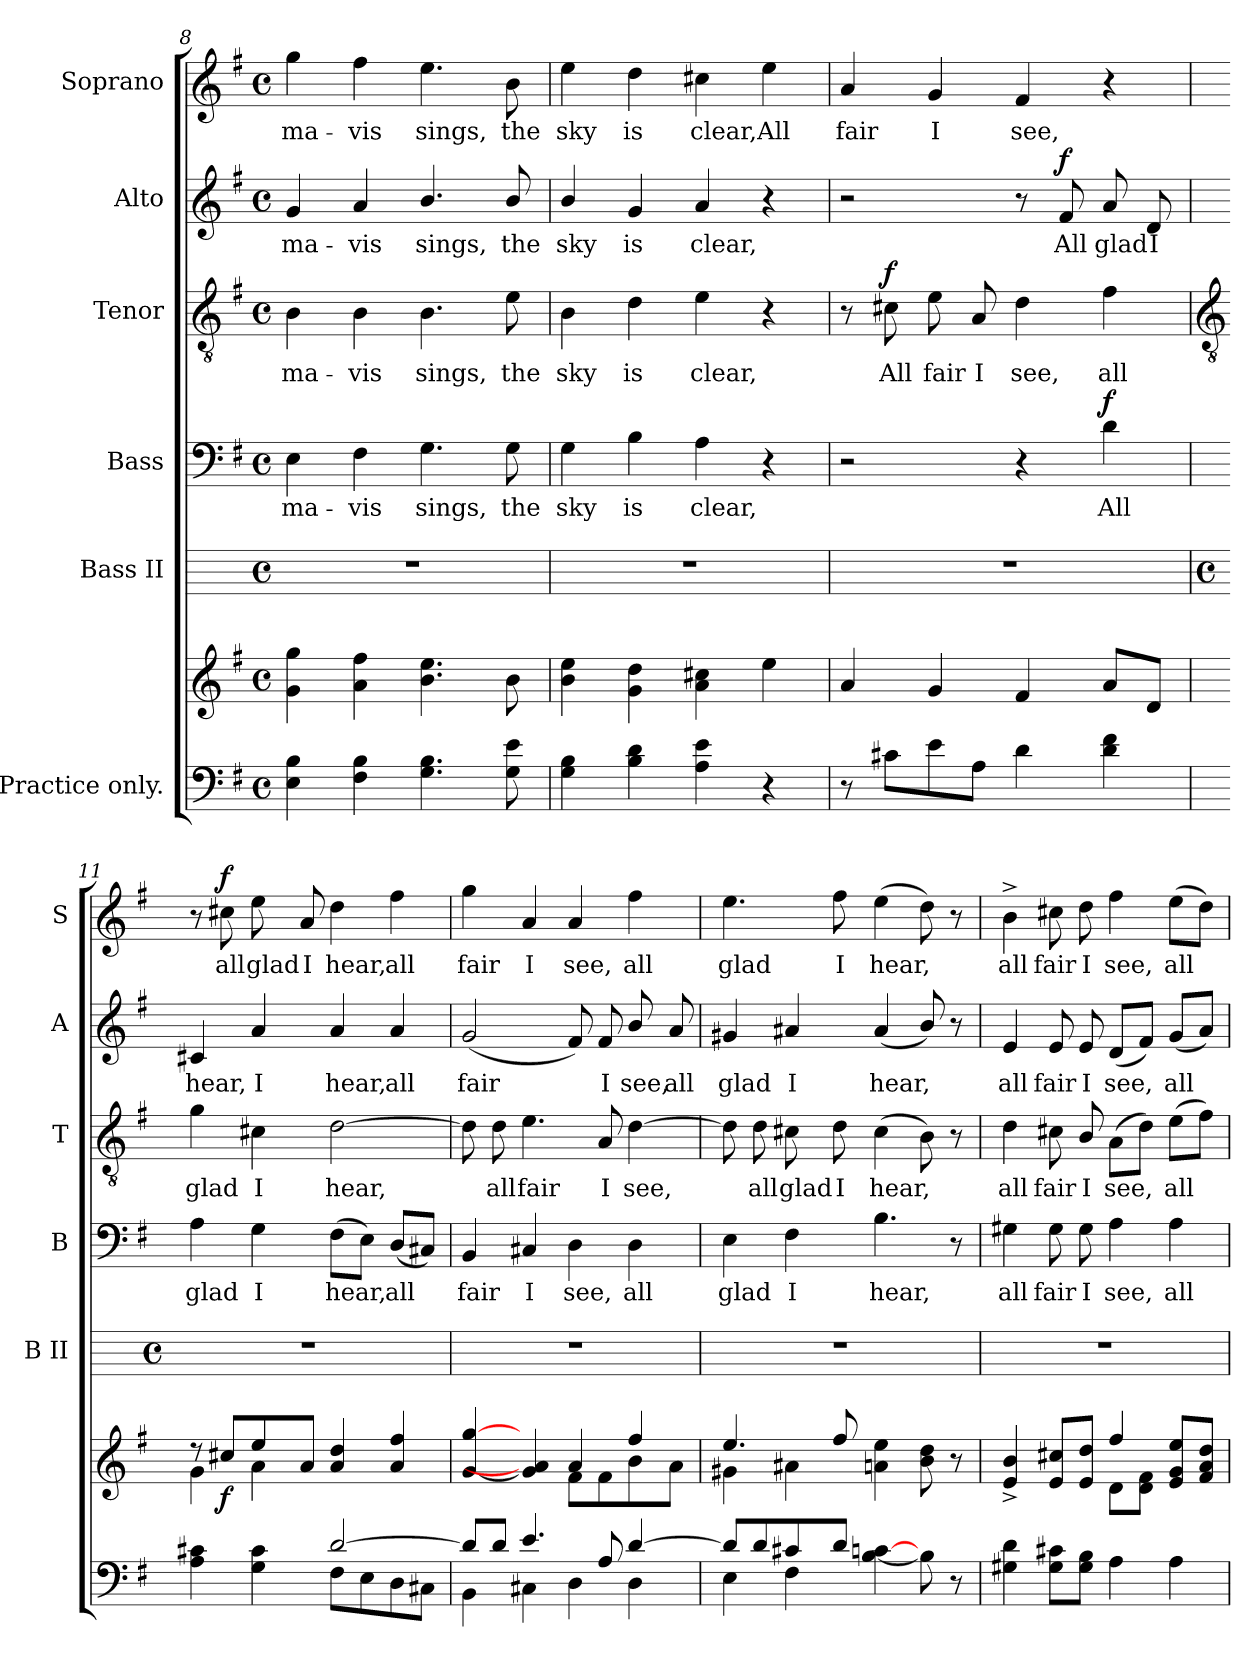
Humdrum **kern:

**kern	**kern	**dynam	**kern	**kern	**text	**dynam	**kern	**text	**dynam	**kern	**text	**dynam	**kern	**text	**dynam
*part6	*part6	*part6	*part5	*part4	*part4	*part4	*part3	*part3	*part3	*part2	*part2	*part2	*part1	*part1	*part1
*staff7	*staff6	*staff6/7	*staff5	*staff4	*staff4	*staff4	*staff3	*staff3	*staff3	*staff2	*staff2	*staff2	*staff1	*staff1	*staff1
*I"Practice only.	*	*	*I"Bass II	*I"Bass	*	*	*I"Tenor	*	*	*I"Alto	*	*	*I"Soprano	*	*
*	*	*	*I'B II	*I'B	*	*	*I'T	*	*	*I'A	*	*	*I'S	*	*
*clefF4	*clefG2	*	*	*clefF4	*	*	*clefGv2	*	*	*clefG2	*	*	*clefG2	*	*
*k[f#]	*k[f#]	*	*	*k[f#]	*	*	*k[f#]	*	*	*k[f#]	*	*	*k[f#]	*	*
*G:	*G:	*	*	*G:	*	*	*G:	*	*	*G:	*	*	*G:	*	*
*M4/4	*M4/4	*	*M4/4	*M4/4	*	*	*M4/4	*	*	*M4/4	*	*	*M4/4	*	*
*met(c)	*met(c)	*	*met(c)	*met(c)	*	*	*met(c)	*	*	*met(c)	*	*	*met(c)	*	*
=8	=8	=8	=8	=8	=8	=8	=8	=8	=8	=8	=8	=8	=8	=8	=8
!	!	!	!	!	!LO:LY:b	!	!	!LO:LY:b	!	!	!LO:LY:b	!	!	!LO:LY:b	!
4E 4B	4g 4gg	.	1r	4E	ma-	.	4B	ma-	.	4g	ma-	.	4gg	ma-	.
!	!	!	!	!	!LO:LY:b	!	!	!LO:LY:b	!	!	!LO:LY:b	!	!	!LO:LY:b	!
4F# 4B	4a 4ff#	.	.	4F#	-vis	.	4B	-vis	.	4a	-vis	.	4ff#	-vis	.
!	!	!	!	!	!LO:LY:b	!	!	!LO:LY:b	!	!	!LO:LY:b	!	!	!LO:LY:b	!
4.G 4.B	4.b 4.ee	.	.	4.G	sings,	.	4.B	sings,	.	4.b/	sings,	.	4.ee	sings,	.
!	!	!	!	!	!LO:LY:b	!	!	!LO:LY:b	!	!	!LO:LY:b	!	!	!LO:LY:b	!
8G 8e	8b	.	.	8G	the	.	8e	the	.	8b/	the	.	8b	the	.
=9	=9	=9	=9	=9	=9	=9	=9	=9	=9	=9	=9	=9	=9	=9	=9
!	!	!	!	!	!LO:LY:b	!	!	!LO:LY:b	!	!	!LO:LY:b	!	!	!LO:LY:b	!
4G 4B	4b 4ee	.	1r	4G	sky	.	4B	sky	.	4b/	sky	.	4ee	sky	.
!	!	!	!	!	!LO:LY:b	!	!	!LO:LY:b	!	!	!LO:LY:b	!	!	!LO:LY:b	!
4B 4d	4g 4dd	.	.	4B	is	.	4d	is	.	4g	is	.	4dd	is	.
!	!	!	!	!	!LO:LY:b	!	!	!LO:LY:b	!	!	!LO:LY:b	!	!	!LO:LY:b	!
4A 4e	4a 4cc#X	.	.	4A	clear,	.	4e	clear,	.	4a	clear,	.	4cc#X	clear,	.
!	!	!	!	!	!	!	!	!	!	!	!	!	!	!LO:LY:b	!
4r	4ee	.	.	4r	.	.	4r	.	.	4r	.	.	4ee	All	.
=10	=10	=10	=10	=10	=10	=10	=10	=10	=10	=10	=10	=10	=10	=10	=10
!	!	!	!	!	!	!	!	!	!	!	!	!	!	!LO:LY:b	!
8r	4a	.	1r	2r	.	.	8r	.	.	2r	.	.	4a	fair	.
!	!	!	!	!	!	!	!	!LO:LY:b	!LO:DY:b	!	!	!	!	!	!
8c#XL	.	.	.	.	.	.	8c#X	All	f	.	.	.	.	.	.
!	!	!	!	!	!	!	!	!LO:LY:b	!	!	!	!	!	!LO:LY:b	!
8e	4g	.	.	.	.	.	8e	fair	.	.	.	.	4g	I	.
!	!	!	!	!	!	!	!	!LO:LY:b	!	!	!	!	!	!	!
8AJ	.	.	.	.	.	.	8A	I	.	.	.	.	.	.	.
!	!	!	!	!	!	!	!	!LO:LY:b	!	!	!	!	!	!LO:LY:b	!
4d	4f#	.	.	4r	.	.	4d	see,	.	8r	.	.	4f#	see,	.
!	!	!	!	!	!	!	!	!	!	!	!LO:LY:b	!LO:DY:b	!	!	!
.	.	.	.	.	.	.	.	.	.	8f#	All	f	.	.	.
!	!	!	!	!	!LO:LY:b	!LO:DY:b	!	!LO:LY:b	!	!	!LO:LY:b	!	!	!	!
4d 4f#	8aL	.	.	4d	All	f	4f#	all	.	8a	glad	.	4r	.	.
!	!	!	!	!	!	!	!	!	!	!	!LO:LY:b	!	!	!	!
.	8dJ	.	.	.	.	.	.	.	.	8d	I	.	.	.	.
!!LO:LB:g=z
=11	=11	=11	=11	=11	=11	=11	=11	=11	=11	=11	=11	=11	=11	=11	=11
*	*	*	*	*	*	*	*clefGv2	*	*	*	*	*	*	*	*
*	*	*	*M4/4	*	*	*	*	*	*	*	*	*	*	*	*
*	*	*	*met(c)	*	*	*	*	*	*	*	*	*	*	*	*
*^	*^	*	*	*	*	*	*	*	*	*	*	*	*	*	*
!	!	!	!	!	!	!	!LO:LY:b	!	!	!LO:LY:b	!	!	!LO:LY:b	!	!	!	!
2ryy	4A\ 4c#X\	8r	4g\	.	1r	4A	glad	.	4g	glad	.	4c#X	hear,	.	8r	.	.
!	!	!	!	!LO:DY:b	!	!	!	!	!	!	!	!	!	!	!	!LO:LY:b	!LO:DY:b
.	.	8cc#X/L	.	f	.	.	.	.	.	.	.	.	.	.	8cc#X	all	f
!	!	!	!	!	!	!	!LO:LY:b	!	!	!LO:LY:b	!	!	!LO:LY:b	!	!	!LO:LY:b	!
.	4G\ 4c#\	8ee/	4a\	.	.	4G	I	.	4c#X	I	.	4a	I	.	8ee	glad	.
!	!	!	!	!	!	!	!	!	!	!	!	!	!	!	!	!LO:LY:b	!
.	.	8a/J	.	.	.	.	.	.	.	.	.	.	.	.	8a	I	.
!	!	!	!	!	!	!	!LO:LY:b	!	!	!LO:LY:b	!	!	!LO:LY:b	!	!	!LO:LY:b	!
[2d/	8F#\L	4a/ 4dd/	2ryy	.	.	(>8F#L	hear,	.	[2d	hear,	.	4a	hear,	.	4dd	hear,	.
.	8E\	.	.	.	.	8EJ)	.	.	.	.	.	.	.	.	.	.	.
!	!	!	!	!	!	!	!LO:LY:b	!	!	!	!	!	!LO:LY:b	!	!	!LO:LY:b	!
.	8D\	4a/ 4ff#/	.	.	.	(<8DL	all	.	.	.	.	4a	all	.	4ff#	all	.
.	8C#X\J	.	.	.	.	8C#XJ)	.	.	.	.	.	.	.	.	.	.	.
=12	=12	=12	=12	=12	=12	=12	=12	=12	=12	=12	=12	=12	=12	=12	=12	=12	=12
!	!	!	!	!	!	!	!LO:LY:b	!	!	!	!	!	!LO:LY:b	!	!	!LO:LY:b	!
8d/L]	4BB\	[4g/ [4gg/	2ryy	.	1r	4BB	fair	.	8d]	.	.	(<2g	fair	.	4gg	fair	.
!	!	!	!	!	!	!	!	!	!	!LO:LY:b	!	!	!	!	!	!	!
8d/J	.	.	.	.	.	.	.	.	8d	all	.	.	.	.	.	.	.
!	!	!	!	!	!	!	!LO:LY:b	!	!	!LO:LY:b	!	!	!	!	!	!LO:LY:b	!
4.e/	4C#X\	4g/] 4a/]	.	.	.	4C#X	I	.	4.e	fair	.	.	.	.	4a	I	.
!	!	!	!	!	!	!	!LO:LY:b	!	!	!	!	!	!	!	!	!LO:LY:b	!
.	4D\	4a/	8f#\L	.	.	4D	see,	.	.	.	.	8f#)	.	.	4a	see,	.
!	!	!	!	!	!	!	!	!	!	!LO:LY:b	!	!	!LO:LY:b	!	!	!	!
8A/	.	.	8f#\	.	.	.	.	.	8A	I	.	8f#	I	.	.	.	.
!	!	!	!	!	!	!	!LO:LY:b	!	!	!LO:LY:b	!	!	!LO:LY:b	!	!	!LO:LY:b	!
[4d/	4D\	4ff#/	8b\	.	.	4D	all	.	[4d	see,	.	8b/	see,	.	4ff#	all	.
!	!	!	!	!	!	!	!	!	!	!	!	!	!LO:LY:b	!	!	!	!
.	.	.	8a\J	.	.	.	.	.	.	.	.	8a	all	.	.	.	.
=13	=13	=13	=13	=13	=13	=13	=13	=13	=13	=13	=13	=13	=13	=13	=13	=13	=13
!	!	!	!	!	!	!	!LO:LY:b	!	!	!	!	!	!LO:LY:b	!	!	!LO:LY:b	!
8d/L]	4E\	4.ee/	4g#X\	.	1r	4E	glad	.	8d]	.	.	4g#X	glad	.	4.ee	glad	.
!	!	!	!	!	!	!	!	!	!	!LO:LY:b	!	!	!	!	!	!	!
8d/	.	.	.	.	.	.	.	.	8d	all	.	.	.	.	.	.	.
!	!	!	!	!	!	!	!LO:LY:b	!	!	!LO:LY:b	!	!	!LO:LY:b	!	!	!	!
8c#X/	4F#\	.	4a#X\	.	.	4F#	I	.	8c#X	glad	.	4a#X	I	.	.	.	.
!	!	!	!	!	!	!	!	!	!	!LO:LY:b	!	!	!	!	!	!LO:LY:b	!
8d/J	.	8ff#/	.	.	.	.	.	.	8d	I	.	.	.	.	8ff#	I	.
!	!	!	!	!	!	!	!LO:LY:b	!	!	!LO:LY:b	!	!	!LO:LY:b	!	!	!LO:LY:b	!
2ryy	[4B\ [4c\	4a\ 4ee\	2ryy	.	.	4.B	hear,	.	(>4c#	hear,	.	(<4a#	hear,	.	(>4ee	hear,	.
.	8B\]	8b\ 8dd\	.	.	.	.	.	.	8B)	.	.	8b/)	.	.	8dd)	.	.
.	8r	8r	.	.	.	8r	.	.	8r	.	.	8r	.	.	8r	.	.
=14	=14	=14	=14	=14	=14	=14	=14	=14	=14	=14	=14	=14	=14	=14	=14	=14	=14
!	!	!	!	!	!	!	!LO:LY:b	!	!	!LO:LY:b	!	!	!LO:LY:b	!	!	!LO:LY:b	!
1ryy	4G#X\ 4d\	4e/^ 4b/^	2ryy	.	1r	4G#X	all	.	4d	all	.	4e	all	.	4b^	all	.
!	!	!	!	!	!	!	!LO:LY:b	!	!	!LO:LY:b	!	!	!LO:LY:b	!	!	!LO:LY:b	!
.	8G#\ 8c#X\L	8e/ 8cc#X/L	.	.	.	8G#	fair	.	8c#X	fair	.	8e	fair	.	8cc#X	fair	.
!	!	!	!	!	!	!	!LO:LY:b	!	!	!LO:LY:b	!	!	!LO:LY:b	!	!	!LO:LY:b	!
.	8G#\ 8B\J	8e/ 8dd/J	.	.	.	8G#	I	.	8B/	I	.	8e	I	.	8dd	I	.
!	!	!	!	!	!	!	!LO:LY:b	!	!	!LO:LY:b	!	!	!LO:LY:b	!	!	!LO:LY:b	!
.	4A\	4ff#/	8d\L	.	.	4A	see,	.	(>8AL	see,	.	(<8dL	see,	.	4ff#	see,	.
.	.	.	8d\ 8f#\J	.	.	.	.	.	8dJ)	.	.	8f#J)	.	.	.	.	.
!	!	!	!	!	!	!	!LO:LY:b	!	!	!LO:LY:b	!	!	!LO:LY:b	!	!	!LO:LY:b	!
.	4A\	8e/ 8g/ 8ee/L	4ryy	.	.	4A	all	.	(>8eL	all	.	(<8gL	all	.	(>8eeL	all	.
.	.	8f#/ 8a/ 8dd/J	.	.	.	.	.	.	8f#J)	.	.	8aJ)	.	.	8ddJ)	.	.
*v	*v	*	*	*	*	*	*	*	*	*	*	*	*	*	*	*	*
*	*v	*v	*	*	*	*	*	*	*	*	*	*	*	*	*	*
=	=	=	=	=	=	=	=	=	=	=	=	=	=	=	=
*-	*-	*-	*-	*-	*-	*-	*-	*-	*-	*-	*-	*-	*-	*-	*-
